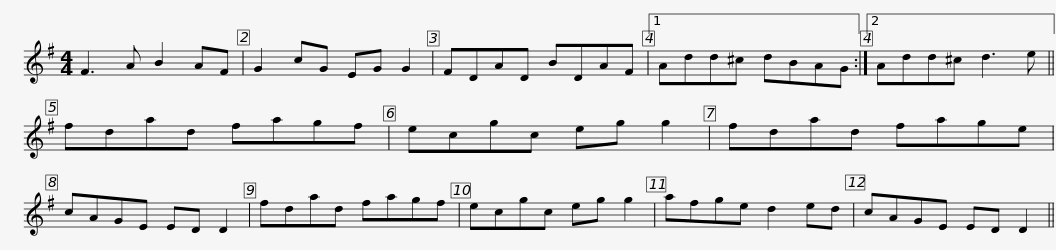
X:1
L:1/8
M:4/4
I:linebreak $
K:G
V:1 treble
V:1
 F3 A B2 AF | G2 cG EG G2 | FDAD BDAF |1 Add^c dBAG :|2 Add^c d3 e || %5
 fdad fagf |$ ecgc eg g2 | fdad fage | cAGE ED D2 | fdad fagf | %10
 ecgc eg g2 | afge d2 ed |$ cAGE ED D2 || %13
